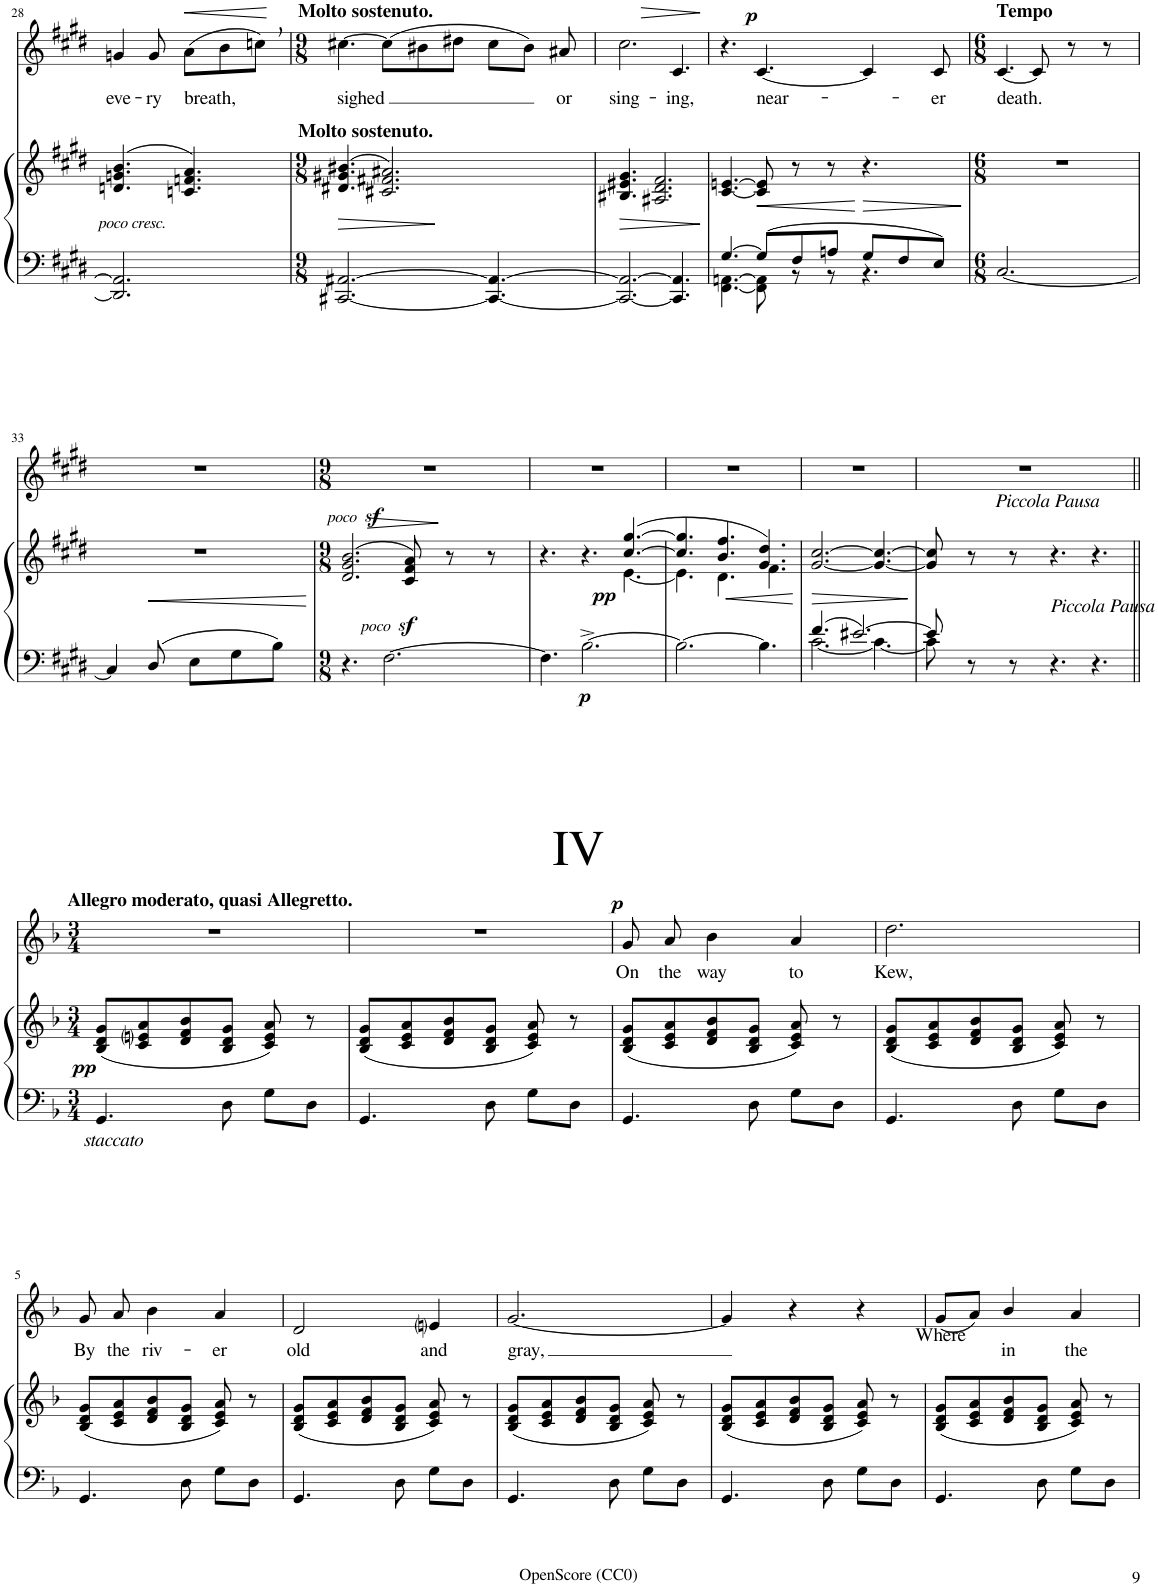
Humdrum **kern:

**kern	**kern	**dynam	**kern	**text	**dynam
*part2	*part2	*part2	*part1	*part1	*part1
*staff3	*staff2	*staff2/3	*staff1	*staff1	*staff1
*I"Piano	*	*	*I"Voice	*	*
*I'Pno	*	*	*	*	*
!!LO:PB:g=z
*clefF4	*clefG2	*	*clefG2	*	*
*k[f#c#g#d#]	*k[f#c#g#d#]	*	*k[f#c#g#d#]	*	*
*M6/8	*M6/8	*	*M6/8	*	*
=28	=28	=28	=28	=28	=28
!	!LO:TX:b:i:t=poco cresc.	!	!	!	!
!	!	!	!	!LO:LY:b	!
2.DD/] 2.AA/]	(>4.dn/ 4.gn/ 4.b/	.	4gn/	eve-	.
!	!	!	!	!LO:LY:b	!
.	.	.	8g/	-ry	.
!	!	!	!	!LO:LY:b	!LO:HP:b
.	4.cn/ 4.fn/ 4.a/)	.	(8a\L	breath,	<
.	.	.	8b\	.	.
.	.	.	8ccn;<,\J)	.	.
.	.	.	.	.	[
=29	=29	=29	=29	=29	=29
*M9/8	*M9/8	*	*M9/8	*	*
!	!	!	!LO:TX:a:B:t=Molto sostenuto.	!	!
!	!LO:TX:a:B:t=Molto sostenuto.	!	!	!	!
!	!	!LO:HP:b	!	!LO:LY:b	!
[2.CC#X/ [2.AA#X/	(>4.d#X/ 4.g#X/ 4.b#X/	>	[4.cc#X\	sighed	.
.	2.c#X/ 2.f#X/ 2.a#X/)	.	(8cc#\L]	.	.
.	.	.	8b#X\	.	.
.	.	.	8dd#X\J	.	.
4.CC#/_ 4.AA#/_	.	.	8cc#\L	.	.
.	.	.	8b#\J)	.	.
!	!	!	!	!LO:LY:b	!
.	.	.	8a#X/	or	.
=30	=30	=30	=30	=30	=30
!	!	!LO:HP:b	!	!LO:LY:b	!
2.CC#/_ 2.AA#/_	4.B#X/ 4.e#X/ 4.g#/	>	2.cc#\	sing-	.
.	2.A#X/ 2.d#/ 2.f#/	.	.	.	.
!	!	!	!	!LO:LY:b	!LO:HP:b
4.CC#/] 4.AA#/]	.	.	4.c#/	-ing,	>
.	.	]	.	.	]
=31	=31	=31	=31	=31	=31
*^	*	*	*	*	*
[4.G#/	[4.FF#\ [>4.AAn\	[4.c#/ [4.en/	.	4.r	.	.
!	!	!	!	!	!LO:LY:b	!LO:DY:a
8G#/L]	8FF#\] 8AA\]	8c#/] 8e/]	.	[4.c#/	near-	p
8F#/	8r	8r	.	.	.	.
8An/J	8r	8r	.	.	.	.
8G#/L	4.r	4.r	]	4c#/]	.	.
8F#/	.	.	.	.	.	.
!	!	!	!	!	!LO:LY:b	!
8E/J	.	.	.	8c#/	-er	.
*v	*v	*	*	*	*	*
=32	=32	=32	=32	=32	=32
*M6/8	*M6/8	*	*M6/8	*	*
!	!	!	!LO:TX:a:B:t=Tempo	!	!
!	!	!	!	!LO:LY:b	!
[2.C#/	2.r	.	[4.c#/	death.	.
.	.	.	8c#/]	.	.
.	.	.	8r	.	.
.	.	.	8r	.	.
!!LO:LB:g=z
=33	=33	=33	=33	=33	=33
4C#/]	2.r	.	2.r	.	.
!	!	!LO:HP:b=2	!	!	!
8D#/	.	<	.	.	.
8E\L	.	.	.	.	.
8G#\	.	.	.	.	.
8B\J	.	.	.	.	.
=34	=34	=34	=34	=34	=34
*M9/8	*M9/8	*	*M9/8	*	*
!	!	!LO:DY:a	!	!	!
4.r	(>2.d#/z> 2.g#/z> 2.b/z>	other-dynamics	8%9r	.	.
!	!	!LO:DY:a=2	!	!	!
[2.F#z>\	.	other-dynamics	.	.	.
!	!	!LO:HP:b	!	!	!
.	8c#/ 8f#/ 8a/)	>	.	.	.
.	8r	[	.	.	.
.	8r	.	.	.	.
=35	=35	=35	=35	=35	=35
*	*^	*	*	*	*
4.F#\]	4.r	2.ryy	.	8%9r	.	.
!	!	!	!LO:DY:b=2	!	!	!
[2.B^\	4.r	.	p	.	.	.
!	!	!	!LO:DY:b	!	!	!
.	([4.cc#/ [4.gg#/	[4.e\	pp	.	.	.
=36	=36	=36	=36	=36	=36	=36
2.B\_	4.cc#/] 4.gg#/]	4.e\]	.	8%9r	.	.
!	!	!	!LO:HP:b	!	!	!
.	4.b/ 4.ff#/	4.d#\	<	.	.	.
4.B\]	4.g#/ 4.dd#/)	4.f#\	.	.	.	.
*	*v	*v	*	*	*	*
.	.	]	.	.	.
=37	=37	=37	=37	=37	=37
*^	*	*	*	*	*
4.f#/	[2.c#\	[2.g#/ [2.cc#/	.	8%9r	.	.
[2.e#X/	.	.	.	.	.	.
.	4.c#\_	4.g#/_ 4.cc#/_	.	.	.	.
*v	*v	*	*	*	*	*
.	.	[	.	.	.
=38	=38	=38	=38	=38	=38
*^	*	*	*	*	*
!	!	!	!	!LO:TX:b:i:t=Piccola Pausa	!	!
8e#/]	8c#\]	8g#/] 8cc#/]	.	8%9r	.	.
8r	1ryy	8r	.	.	.	.
8r	.	8r	.	.	.	.
!	!	!LO:TX:b:i:t=Piccola Pausa	!	!	!	!
4.r	.	4.r	.	.	.	.
4.r	.	4.r	.	.	.	.
*v	*v	*	*	*	*	*
!!LO:LB:g=z
=1||	=1||	=1||	=1||	=1||	=1||
*k[b-]	*k[b-]	*	*k[b-]	*	*
*M3/4	*M3/4	*	*M3/4	*	*
!	!	!	!LO:TX:a:B:t=Allegro moderato, quasi Allegretto.	!	!
!LO:TX:b:i:t=staccato	!	!	!	!	!
!	!	!LO:DY:b	!	!	!
4.GG'/	(8B-/ 8d/ 8g/L	pp	2.r	.	.
.	8c/ 8eni/ 8a/	.	.	.	.
.	8d/ 8f/ 8b-/	.	.	.	.
8D'\	8B-/ 8d/ 8g/J	.	.	.	.
8G'\L	8c/ 8e/ 8a/)	.	.	.	.
8D'\J	8r	.	.	.	.
=2	=2	=2	=2	=2	=2
4.GG'/	(8B-/ 8d/ 8g/L	.	2.r	.	.
.	8c/ 8e/ 8a/	.	.	.	.
.	8d/ 8f/ 8b-/	.	.	.	.
8D'\	8B-/ 8d/ 8g/J	.	.	.	.
8G'\L	8c/ 8e/ 8a/)	.	.	.	.
8D'\J	8r	.	.	.	.
=3	=3	=3	=3	=3	=3
!	!	!	!	!LO:LY:b	!LO:DY:a
4.GG'/	(8B-/ 8d/ 8g/L	.	8g/	On	p
!	!	!	!	!LO:LY:b	!
.	8c/ 8e/ 8a/	.	8a/	the	.
!	!	!	!	!LO:LY:b	!
.	8d/ 8f/ 8b-/	.	4b-\	way	.
8D'\	8B-/ 8d/ 8g/J	.	.	.	.
!	!	!	!	!LO:LY:b	!
8G'\L	8c/ 8e/ 8a/)	.	4a/	to	.
8D'\J	8r	.	.	.	.
=4	=4	=4	=4	=4	=4
!	!	!	!	!LO:LY:b	!
4.GG'/	(8B-/ 8d/ 8g/L	.	2.dd\	Kew,	.
.	8c/ 8e/ 8a/	.	.	.	.
.	8d/ 8f/ 8b-/	.	.	.	.
8D'\	8B-/ 8d/ 8g/J	.	.	.	.
8G'\L	8c/ 8e/ 8a/)	.	.	.	.
8D'\J	8r	.	.	.	.
!!LO:LB:g=z
=5	=5	=5	=5	=5	=5
!	!	!	!	!LO:LY:b	!
4.GG'/	(8B-/ 8d/ 8g/L	.	8g/	By	.
!	!	!	!	!LO:LY:b	!
.	8c/ 8e/ 8a/	.	8a/	the	.
!	!	!	!	!LO:LY:b	!
.	8d/ 8f/ 8b-/	.	4b-\	riv-	.
8D'\	8B-/ 8d/ 8g/J	.	.	.	.
!	!	!	!	!LO:LY:b	!
8G'\L	8c/ 8e/ 8a/)	.	4a/	-er	.
8D'\J	8r	.	.	.	.
=6	=6	=6	=6	=6	=6
!	!	!	!	!LO:LY:b	!
4.GG'/	(8B-/ 8d/ 8g/L	.	2d/	old	.
.	8c/ 8e/ 8a/	.	.	.	.
.	8d/ 8f/ 8b-/	.	.	.	.
8D'\	8B-/ 8d/ 8g/J	.	.	.	.
!	!	!	!	!LO:LY:b	!
8G'\L	8c/ 8e/ 8a/)	.	4eni/	and	.
8D'\J	8r	.	.	.	.
=7	=7	=7	=7	=7	=7
!	!	!	!	!LO:LY:b	!
4.GG'/	(8B-/ 8d/ 8g/L	.	[2.g/	gray,	.
.	8c/ 8e/ 8a/	.	.	.	.
.	8d/ 8f/ 8b-/	.	.	.	.
8D'\	8B-/ 8d/ 8g/J	.	.	.	.
8G'\L	8c/ 8e/ 8a/)	.	.	.	.
8D'\J	8r	.	.	.	.
=8	=8	=8	=8	=8	=8
4.GG'/	(8B-/ 8d/ 8g/L	.	4g/]	.	.
.	8c/ 8e/ 8a/	.	.	.	.
.	8d/ 8f/ 8b-/	.	4r	.	.
8D'\	8B-/ 8d/ 8g/J	.	.	.	.
8G'\L	8c/ 8e/ 8a/)	.	4r	.	.
8D'\J	8r	.	.	.	.
=9	=9	=9	=9	=9	=9
!	!	!	!	!LO:LY:b	!
4.GG'/	(8B-/ 8d/ 8g/L	.	(8g/L	Where	.
.	8c/ 8e/ 8a/	.	8a/J)	.	.
!	!	!	!	!LO:LY:b	!
.	8d/ 8f/ 8b-/	.	4b-/	in	.
8D'\	8B-/ 8d/ 8g/J	.	.	.	.
!	!	!	!	!LO:LY:b	!
8G'\L	8c/ 8e/ 8a/)	.	4a/	the	.
8D'\J	8r	.	.	.	.
=	=	=	=	=	=
*-	*-	*-	*-	*-	*-
